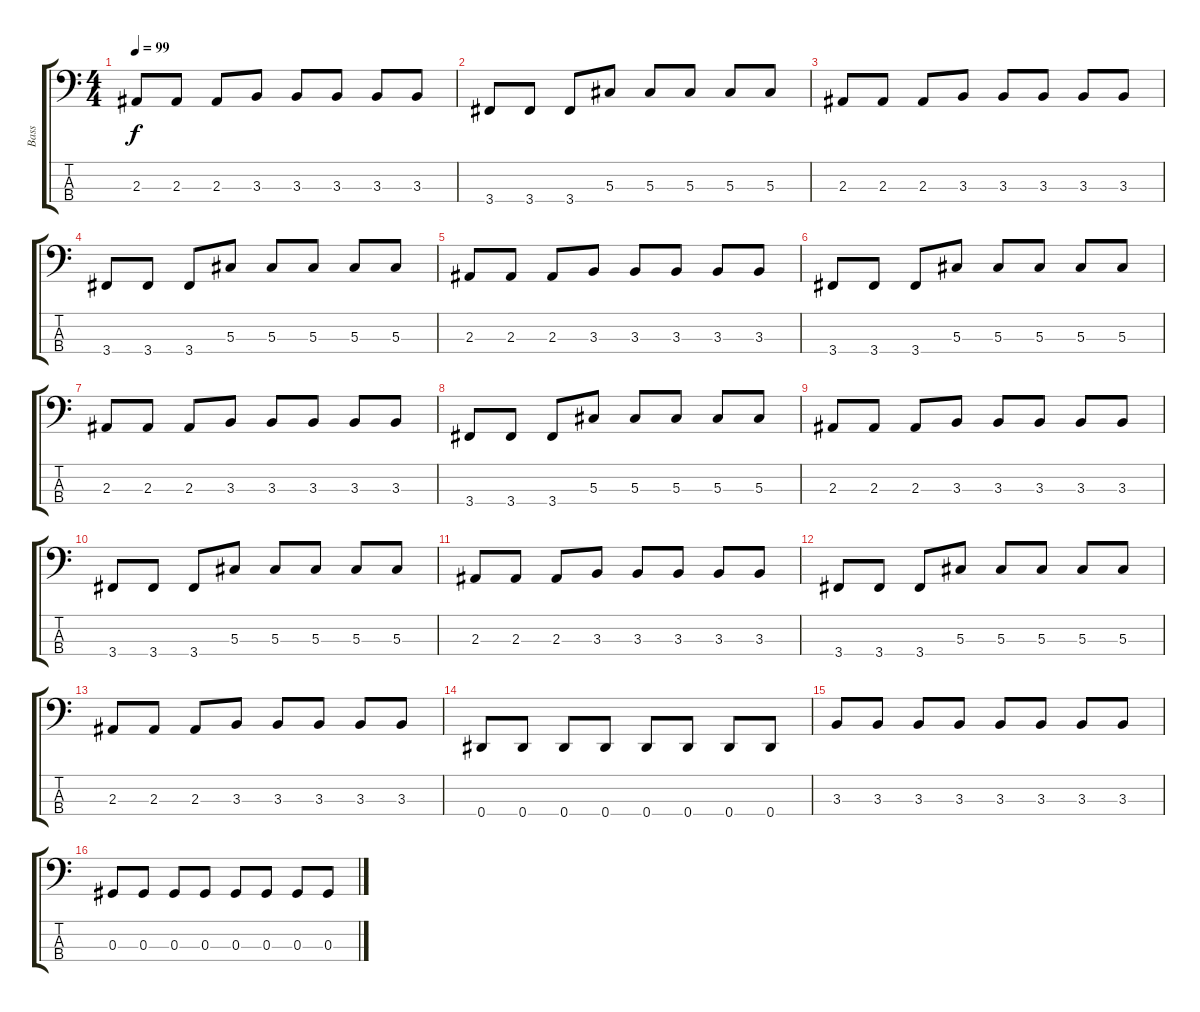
\track ("Bass" "Bass") {instrument electricbassfinger}
\staff {score tabs}
\tuning (Gb2 Db2 Ab1 Eb1) {hide}
\ts (4 4)
\tempo 99
\clef f4
\ks c
2.3.8{dy f} 2.3.8 2.3.8 3.3.8 3.3.8 3.3.8 3.3.8 3.3.8 |
3.4.8 3.4.8 3.4.8 5.3.8 5.3.8 5.3.8 5.3.8 5.3.8 |
2.3.8 2.3.8 2.3.8 3.3.8 3.3.8 3.3.8 3.3.8 3.3.8 |
3.4.8 3.4.8 3.4.8 5.3.8 5.3.8 5.3.8 5.3.8 5.3.8 |
2.3.8 2.3.8 2.3.8 3.3.8 3.3.8 3.3.8 3.3.8 3.3.8 |
3.4.8 3.4.8 3.4.8 5.3.8 5.3.8 5.3.8 5.3.8 5.3.8 |
2.3.8 2.3.8 2.3.8 3.3.8 3.3.8 3.3.8 3.3.8 3.3.8 |
3.4.8 3.4.8 3.4.8 5.3.8 5.3.8 5.3.8 5.3.8 5.3.8 |
2.3.8 2.3.8 2.3.8 3.3.8 3.3.8 3.3.8 3.3.8 3.3.8 |
3.4.8 3.4.8 3.4.8 5.3.8 5.3.8 5.3.8 5.3.8 5.3.8 |
2.3.8 2.3.8 2.3.8 3.3.8 3.3.8 3.3.8 3.3.8 3.3.8 |
3.4.8 3.4.8 3.4.8 5.3.8 5.3.8 5.3.8 5.3.8 5.3.8 |
2.3.8 2.3.8 2.3.8 3.3.8 3.3.8 3.3.8 3.3.8 3.3.8 |
0.4.8 0.4.8 0.4.8 0.4.8 0.4.8 0.4.8 0.4.8 0.4.8 |
3.3.8 3.3.8 3.3.8 3.3.8 3.3.8 3.3.8 3.3.8 3.3.8 |
0.3.8 0.3.8 0.3.8 0.3.8 0.3.8 0.3.8 0.3.8 0.3.8
